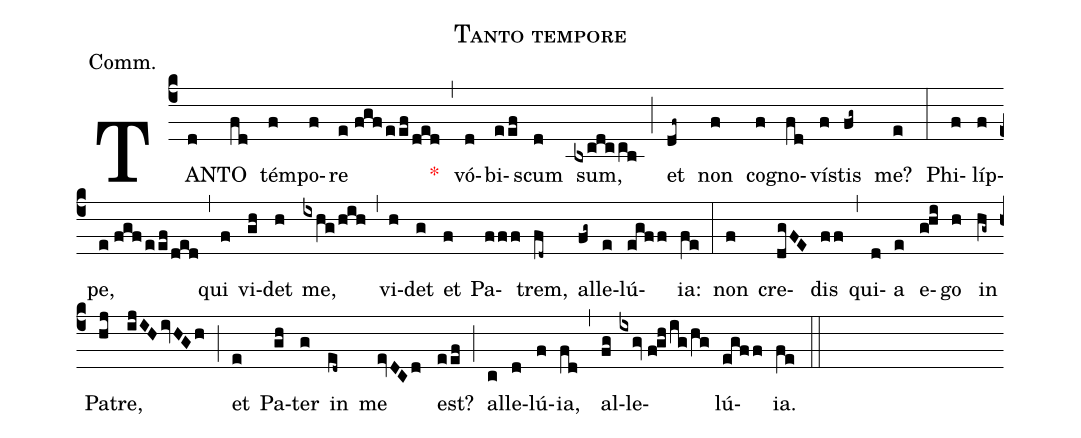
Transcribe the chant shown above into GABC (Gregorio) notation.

name:Tanto tempore;
annotation:Comm.;
mode:IV.;
office-part:Communion;
%%
(c4) TAN(d)TO(fd) tém(f)po(f)re(e//fgf/eef/ded) <v>\red{*}</v>(,) vó(d)bi(eef)scum(d) sum,(bxcdccb) (;) et(df~) non(f) co(f)gno(fd)vís(f)tis(fg~) me?(e) (:) Phi(f)líp(f)pe,(e//fgf/eef/ded) (,) qui(f) vi(gh)det(h) me,(ixhg/hih) (,) vi(h)det(g) et(f) Pa(fff)trem,(fd~) al(fg~)le(e)lú(egff)ia:(fe) (:) non(f) cre(dgFE)dis(ff) (,) qui(d)a(e) e(g!hi)go(h) in(hg~) Pa(hj)tre,(ijIH/ivHGh) (;) et(e) Pa(gh)ter(g) in(ed~) me(evDCd) est?(eef) (;) al(c)le(d)lú(f)ia,(fd) (,) al(fg)le(ixgv//f!gh/ig/hg)lú(egff)ia.(fe) (::)
